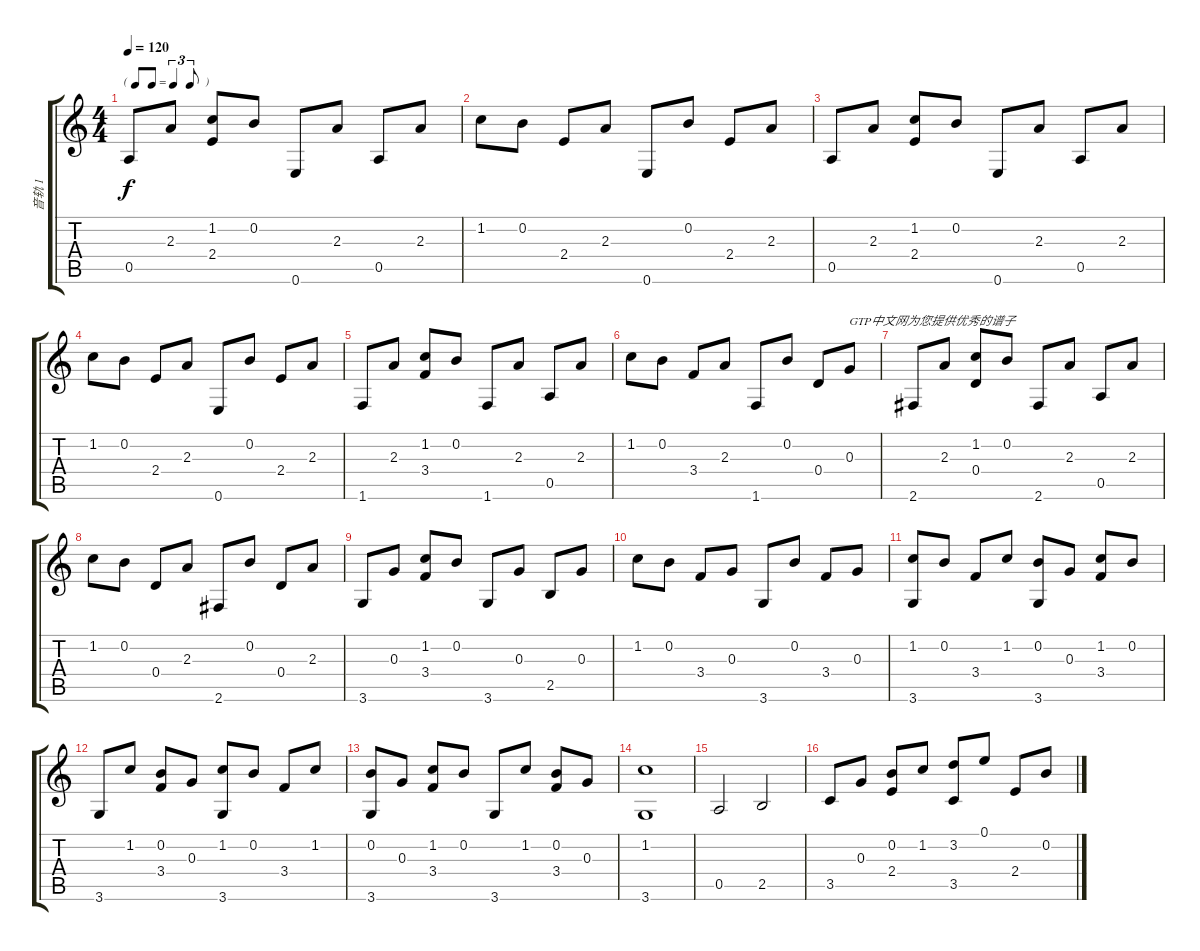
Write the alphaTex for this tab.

\track ("音轨 1" "音轨 1") {instrument acousticguitarnylon}
\staff {score tabs}
\tuning (E4 B3 G3 D3 A2 E2) {hide}
\ts (4 4)
\tf triplet8th
\tempo 120
\clef g2
\ks c
0.5.8{dy f} 2.3.8 (1.2 2.4).8 0.2.8 0.6.8 2.3.8 0.5.8 2.3.8 |
1.2.8 0.2.8 2.4.8 2.3.8 0.6.8 0.2.8 2.4.8 2.3.8 |
0.5.8 2.3.8 (1.2 2.4).8 0.2.8 0.6.8 2.3.8 0.5.8 2.3.8 |
1.2.8 0.2.8 2.4.8 2.3.8 0.6.8 0.2.8 2.4.8 2.3.8 |
1.6.8 2.3.8 (1.2 3.4).8 0.2.8 1.6.8 2.3.8 0.5.8 2.3.8 |
1.2.8 0.2.8 3.4.8 2.3.8 1.6.8 0.2.8 0.4.8 0.3.8{txt "GTP中文网为您提供优秀的谱子"} |
2.6.8 2.3.8 (1.2 0.4).8 0.2.8 2.6.8 2.3.8 0.5.8 2.3.8 |
1.2.8 0.2.8 0.4.8 2.3.8 2.6.8 0.2.8 0.4.8 2.3.8 |
3.6.8 0.3.8 (1.2 3.4).8 0.2.8 3.6.8 0.3.8 2.5.8 0.3.8 |
1.2.8 0.2.8 3.4.8 0.3.8 3.6.8 0.2.8 3.4.8 0.3.8 |
(1.2 3.6).8 0.2.8 3.4.8 1.2.8 (0.2 3.6).8 0.3.8 (1.2 3.4).8 0.2.8 |
3.6.8 1.2.8 (0.2 3.4).8 0.3.8 (1.2 3.6).8 0.2.8 3.4.8 1.2.8 |
(0.2 3.6).8 0.3.8 (1.2 3.4).8 0.2.8 3.6.8 1.2.8 (0.2 3.4).8 0.3.8 |
(1.2 3.6).1 |
0.5.2 2.5.2 |
3.5.8 0.3.8 (0.2 2.4).8 1.2.8 (3.2 3.5).8 0.1.8 2.4.8 0.2.8
